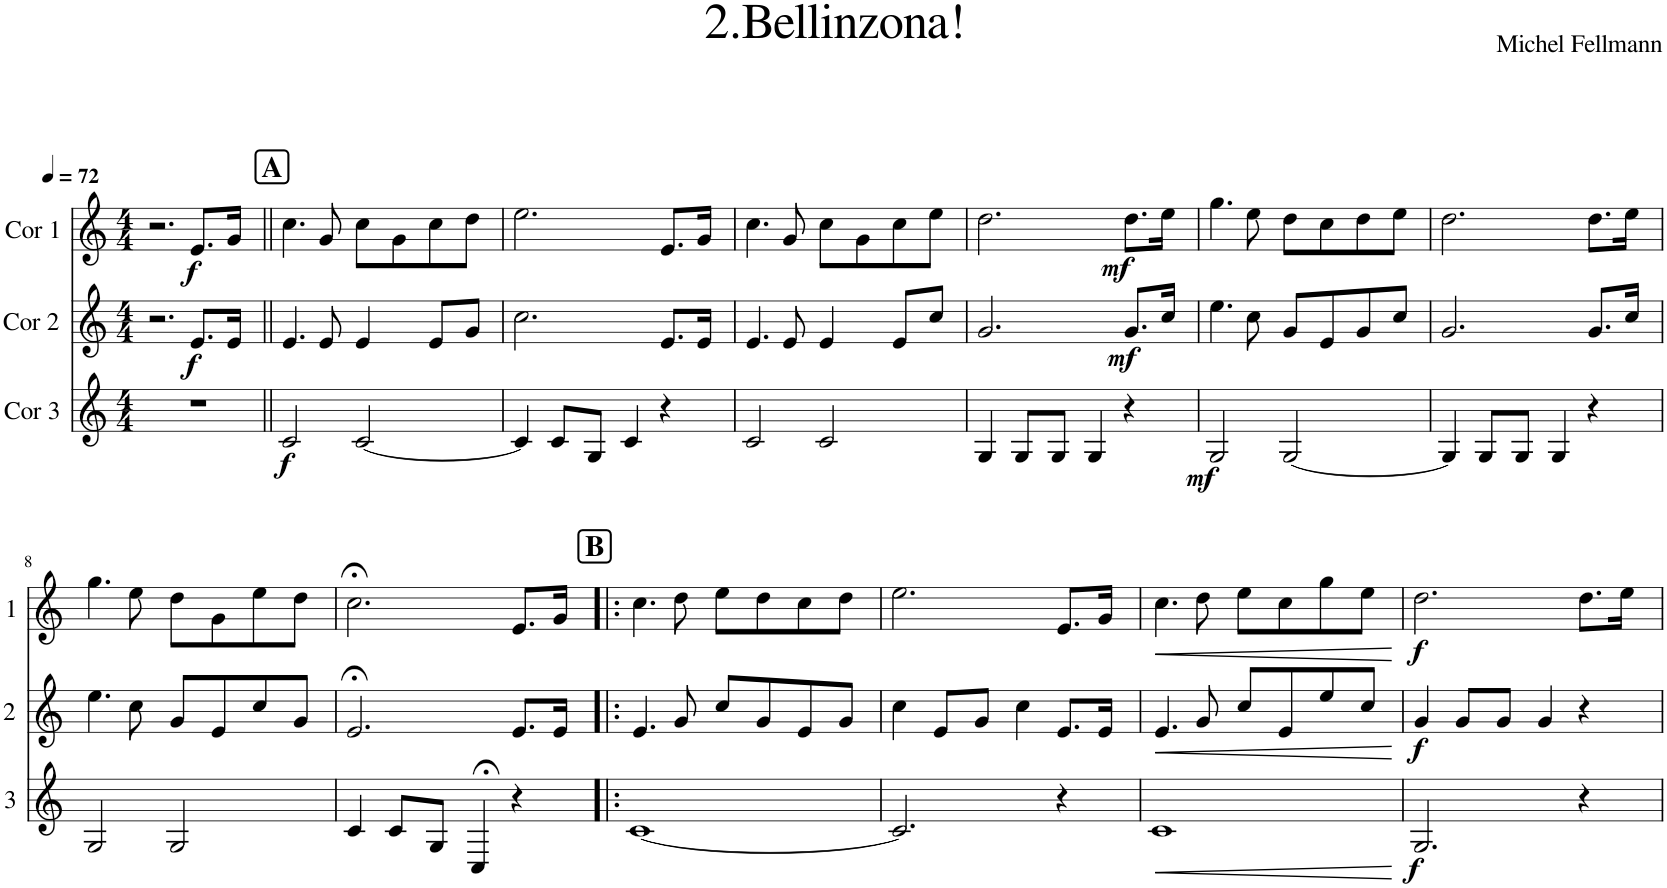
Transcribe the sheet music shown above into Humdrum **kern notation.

**kern	**dynam	**kern	**dynam	**kern	**dynam
*part3	*part3	*part2	*part2	*part1	*part1
*staff3	*staff3	*staff2	*staff2	*staff1	*staff1
*I"Cor 3	*	*I"Cor 2	*	*I"Cor 1	*
*clefG2	*	*clefG2	*	*clefG2	*
*Trd4c7	*	*Trd4c7	*	*Trd4c7	*
*k[]	*	*k[]	*	*k[]	*
*M4/4	*	*M4/4	*	*M4/4	*
*MM72	*	*MM72	*	*MM72	*
=1	=1	=1	=1	=1	=1
1r	.	2.r	.	2.r	.
!	!	!	!LO:DY:b	!	!LO:DY:b
.	.	8.e/L	f	8.e/L	f
.	.	16e/Jk	.	16g/Jk	.
!!LO:REH:place=s1:a:B:cj:fs=14:t=A
=2||	=2||	=2||	=2||	=2||	=2||
!	!LO:DY:b	!	!	!	!
2c/	f	4.e/	.	4.cc\	.
.	.	8e/	.	8g/	.
[2c/	.	4e/	.	8cc\L	.
.	.	.	.	8g\	.
.	.	8e/L	.	8cc\	.
.	.	8g/J	.	8dd\J	.
=3	=3	=3	=3	=3	=3
4c/]	.	2.cc\	.	2.ee\	.
8c/L	.	.	.	.	.
8G/J	.	.	.	.	.
4c/	.	.	.	.	.
4r	.	8.e/L	.	8.e/L	.
.	.	16e/Jk	.	16g/Jk	.
=4	=4	=4	=4	=4	=4
2c/	.	4.e/	.	4.cc\	.
.	.	8e/	.	8g/	.
2c/	.	4e/	.	8cc\L	.
.	.	.	.	8g\	.
.	.	8e/L	.	8cc\	.
.	.	8cc/J	.	8ee\J	.
=5	=5	=5	=5	=5	=5
4G/	.	2.g/	.	2.dd\	.
8G/L	.	.	.	.	.
8G/J	.	.	.	.	.
4G/	.	.	.	.	.
!	!	!	!LO:DY:b	!	!LO:DY:b
4r	.	8.g/L	mf	8.dd\L	mf
.	.	16cc/Jk	.	16ee\Jk	.
=6	=6	=6	=6	=6	=6
!	!LO:DY:b	!	!	!	!
2G/	mf	4.ee\	.	4.gg\	.
.	.	8cc\	.	8ee\	.
[2G/	.	8g/L	.	8dd\L	.
.	.	8e/	.	8cc\	.
.	.	8g/	.	8dd\	.
.	.	8cc/J	.	8ee\J	.
=7	=7	=7	=7	=7	=7
4G/]	.	2.g/	.	2.dd\	.
8G/L	.	.	.	.	.
8G/J	.	.	.	.	.
4G/	.	.	.	.	.
4r	.	8.g/L	.	8.dd\L	.
.	.	16cc/Jk	.	16ee\Jk	.
!!LO:LB:g=z
=8	=8	=8	=8	=8	=8
2G/	.	4.ee\	.	4.gg\	.
.	.	8cc\	.	8ee\	.
2G/	.	8g/L	.	8dd\L	.
.	.	8e/	.	8g\	.
.	.	8cc/	.	8ee\	.
.	.	8g/J	.	8dd\J	.
=9	=9	=9	=9	=9	=9
4c/	.	2.e;</	.	2.cc;<\	.
8c/L	.	.	.	.	.
8G/J	.	.	.	.	.
4C;</	.	.	.	.	.
4r	.	8.e/L	.	8.e/L	.
.	.	16e/Jk	.	16g/Jk	.
!!LO:REH:place=s1:a:B:cj:fs=14:t=B
=10!|:	=10!|:	=10!|:	=10!|:	=10!|:	=10!|:
[1c	.	4.e/	.	4.cc\	.
.	.	8g/	.	8dd\	.
.	.	8cc/L	.	8ee\L	.
.	.	8g/	.	8dd\	.
.	.	8e/	.	8cc\	.
.	.	8g/J	.	8dd\J	.
=11	=11	=11	=11	=11	=11
2.c/]	.	4cc\	.	2.ee\	.
.	.	8e/L	.	.	.
.	.	8g/J	.	.	.
.	.	4cc\	.	.	.
4r	.	8.e/L	.	8.e/L	.
.	.	16e/Jk	.	16g/Jk	.
=12	=12	=12	=12	=12	=12
!	!LO:HP:b	!	!LO:HP:b	!	!LO:HP:b
1c	<	4.e/	<	4.cc\	<
.	.	8g/	.	8dd\	.
.	.	8cc/L	.	8ee\L	.
.	.	8e/	.	8cc\	.
.	.	8ee/	.	8gg\	.
.	.	8cc/J	.	8ee\J	.
.	[	.	[	.	[
=13	=13	=13	=13	=13	=13
!	!LO:DY:b	!	!LO:DY:b	!	!LO:DY:b
2.G/	f	4g/	f	2.dd\	f
.	.	8g/L	.	.	.
.	.	8g/J	.	.	.
.	.	4g/	.	.	.
4r	.	4r	.	8.dd\L	.
.	.	.	.	16ee\Jk	.
=	=	=	=	=	=
*-	*-	*-	*-	*-	*-
